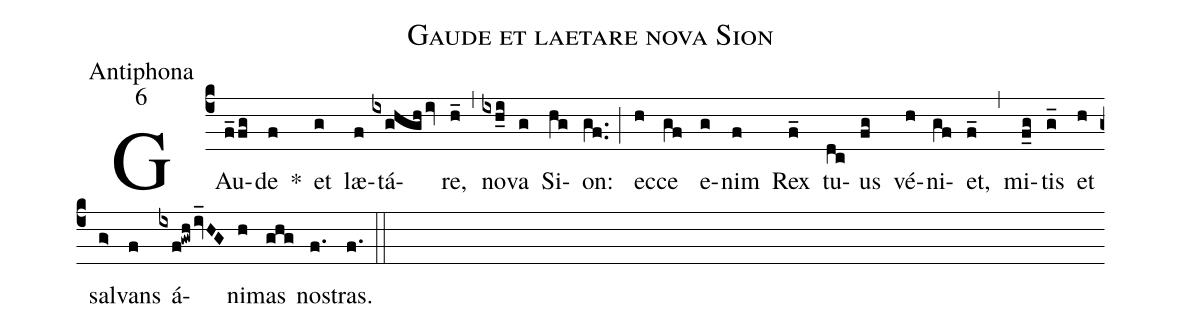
name: Gaude et laetare nova Sion;
office-part: Antiphona;
mode: 6;
%%
(c4)
GAu(f_fg)de(f) *()
et(g) læ(f)tá(ixghghiv)re,(h_) (,)
no(ixh_i)va(g) Si(hg)on:(gf..) (;)
ec(h)ce(gf) e(g)nim(f) Rex(f_) tu(dc)us(fg) vé(h)ni(gf)et,(f_) (,)
mi(f_g)tis(g_) et(h) sal(g>)vans(f) á(ixf!gwhiv_HG)ni(h)mas(ghg) nos(f.)tras.(f.) (::)
